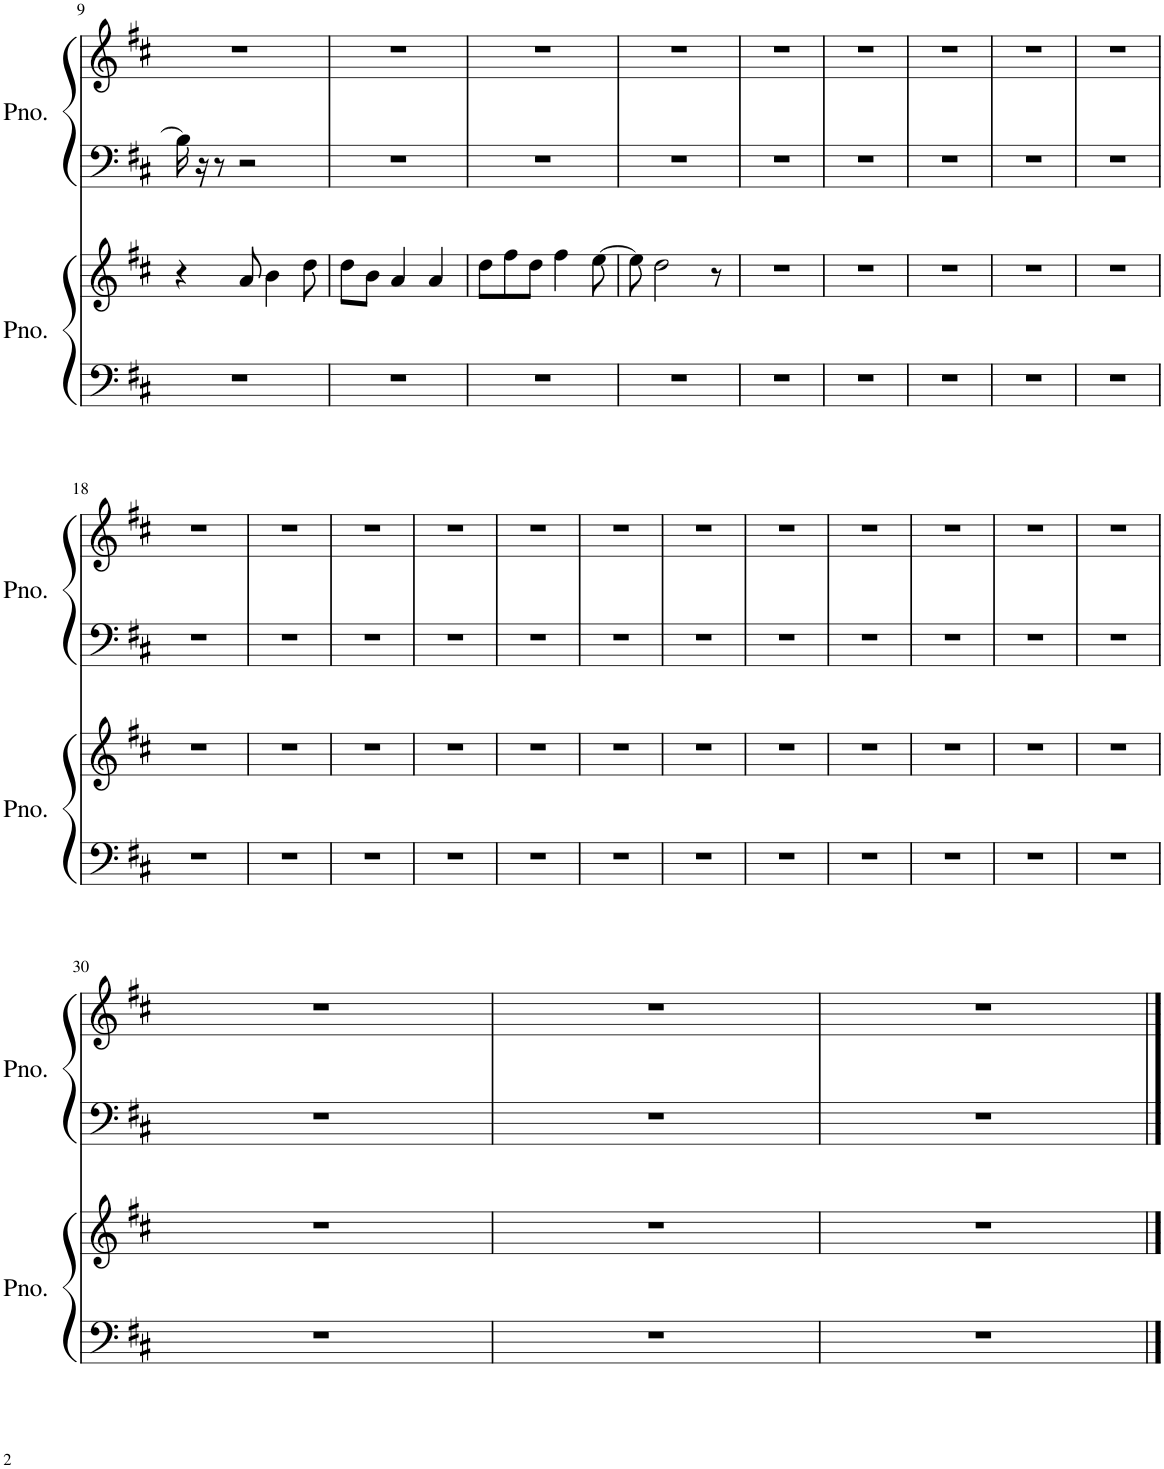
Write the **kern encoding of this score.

**kern	**kern	**kern	**kern
*part2	*part2	*part1	*part1
*staff4	*staff3	*staff2	*staff1
*I"Piano	*	*I"Piano	*
*I'Pno.	*	*I'Pno.	*
!!LO:PB:g=z
*clefF4	*clefG2	*clefF4	*clefG2
*k[f#c#]	*k[f#c#]	*k[f#c#]	*k[f#c#]
*M6/8	*M6/8	*M6/8	*M6/8
=9	=9	=9	=9
2.r	4r	16B\]	2.r
.	.	16r	.
.	.	8r	.
.	8a/	2r	.
.	4b\	.	.
.	8dd\	.	.
=10	=10	=10	=10
2.r	8dd\L	2.r	2.r
.	8b\J	.	.
.	4a/	.	.
.	4a/	.	.
=11	=11	=11	=11
2.r	8dd\L	2.r	2.r
.	8ff#\	.	.
.	8dd\J	.	.
.	4ff#\	.	.
.	[8ee\	.	.
=12	=12	=12	=12
2.r	8ee\]	2.r	2.r
.	2dd\	.	.
.	8r	.	.
=13	=13	=13	=13
2.r	2.r	2.r	2.r
=14	=14	=14	=14
2.r	2.r	2.r	2.r
=15	=15	=15	=15
2.r	2.r	2.r	2.r
=16	=16	=16	=16
2.r	2.r	2.r	2.r
=17	=17	=17	=17
2.r	2.r	2.r	2.r
!!LO:LB:g=z
=18	=18	=18	=18
2.r	2.r	2.r	2.r
=19	=19	=19	=19
2.r	2.r	2.r	2.r
=20	=20	=20	=20
2.r	2.r	2.r	2.r
=21	=21	=21	=21
2.r	2.r	2.r	2.r
=22	=22	=22	=22
2.r	2.r	2.r	2.r
=23	=23	=23	=23
2.r	2.r	2.r	2.r
=24	=24	=24	=24
2.r	2.r	2.r	2.r
=25	=25	=25	=25
2.r	2.r	2.r	2.r
=26	=26	=26	=26
2.r	2.r	2.r	2.r
=27	=27	=27	=27
2.r	2.r	2.r	2.r
=28	=28	=28	=28
2.r	2.r	2.r	2.r
=29	=29	=29	=29
2.r	2.r	2.r	2.r
!!LO:LB:g=z
=30	=30	=30	=30
2.r	2.r	2.r	2.r
=31	=31	=31	=31
2.r	2.r	2.r	2.r
=32	=32	=32	=32
2.r	2.r	2.r	2.r
==	==	==	==
*-	*-	*-	*-
